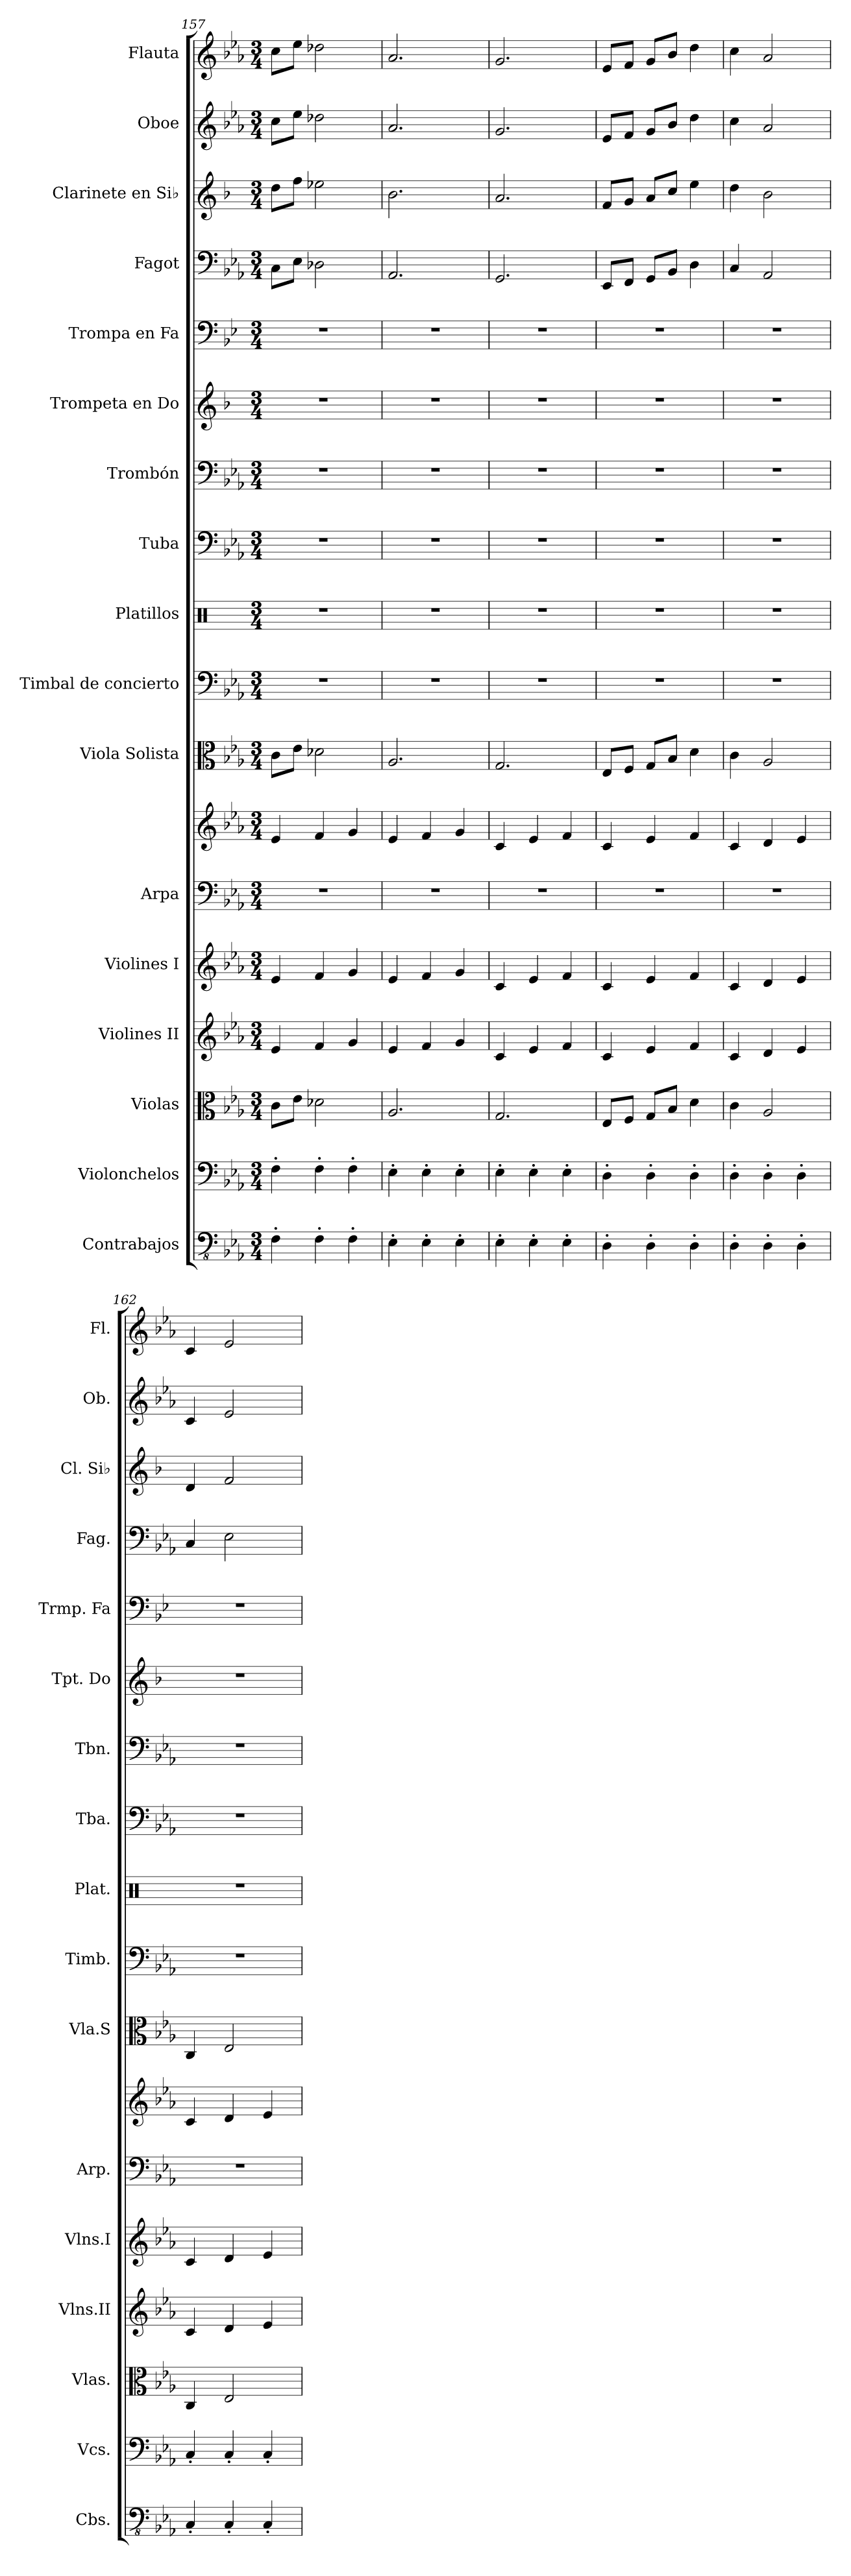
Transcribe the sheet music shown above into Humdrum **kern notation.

**kern	**kern	**kern	**kern	**kern	**kern	**kern	**kern	**kern	**kern	**kern	**kern	**kern	**kern	**kern	**kern	**kern	**kern
*part17	*part16	*part15	*part14	*part13	*part12	*part12	*part11	*part10	*part9	*part8	*part7	*part6	*part5	*part4	*part3	*part2	*part1
*staff18	*staff17	*staff16	*staff15	*staff14	*staff13	*staff12	*staff11	*staff10	*staff9	*staff8	*staff7	*staff6	*staff5	*staff4	*staff3	*staff2	*staff1
*I"Contrabajos	*I"Violonchelos	*I"Violas	*I"Violines II	*I"Violines I	*I"Arpa	*	*I"Viola Solista	*I"Timbal de concierto	*I"Platillos	*I"Tuba	*I"Trombón	*I"Trompeta en Do	*I"Trompa en Fa	*I"Fagot	*I"Clarinete en Si♭	*I"Oboe	*I"Flauta
*I'Cbs.	*I'Vcs.	*I'Vlas.	*I'Vlns.II	*I'Vlns.I	*I'Arp.	*	*I'Vla.S	*I'Timb.	*I'Plat.	*I'Tba.	*I'Tbn.	*I'Tpt. Do	*I'Trmp. Fa	*I'Fag.	*I'Cl. Si♭	*I'Ob.	*I'Fl.
*clefFv4	*clefF4	*clefC3	*clefG2	*clefG2	*clefF4	*clefG2	*clefC3	*clefF4	*clefX	*clefF4	*clefF4	*clefG2	*clefF4	*clefF4	*clefG2	*clefG2	*clefG2
*	*	*	*	*	*	*	*	*	*	*	*	*ITrd1c2	*ITrd4c7	*	*ITrd1c2	*	*
*k[b-e-a-]	*k[b-e-a-]	*k[b-e-a-]	*k[b-e-a-]	*k[b-e-a-]	*k[b-e-a-]	*k[b-e-a-]	*k[b-e-a-]	*k[b-e-a-]	*k[]	*k[b-e-a-]	*k[b-e-a-]	*k[b-e-a-]	*k[b-e-a-]	*k[b-e-a-]	*k[b-e-a-]	*k[b-e-a-]	*k[b-e-a-]
*M3/4	*M3/4	*M3/4	*M3/4	*M3/4	*M3/4	*M3/4	*M3/4	*M3/4	*M3/4	*M3/4	*M3/4	*M3/4	*M3/4	*M3/4	*M3/4	*M3/4	*M3/4
=157	=157	=157	=157	=157	=157	=157	=157	=157	=157	=157	=157	=157	=157	=157	=157	=157	=157
4FF'\	4F'\	8c\L	4e-/	4e-/	2.r	4e-/	8c\L	2.r	2.r	2.r	2.r	2.r	2.r	8C\L	8cc\L	8cc\L	8cc\L
.	.	8e-\J	.	.	.	.	8e-\J	.	.	.	.	.	.	8E-\J	8ee-\J	8ee-\J	8ee-\J
4FF'\	4F'\	2d-X\	4f/	4f/	.	4f/	2d-X\	.	.	.	.	.	.	2D-X\	2dd-X\	2dd-X\	2dd-X\
4FF'\	4F'\	.	4g/	4g/	.	4g/	.	.	.	.	.	.	.	.	.	.	.
!!LO:PB:g=z
=158	=158	=158	=158	=158	=158	=158	=158	=158	=158	=158	=158	=158	=158	=158	=158	=158	=158
4EE-'\	4E-'\	2.A-/	4e-/	4e-/	2.r	4e-/	2.A-/	2.r	2.r	2.r	2.r	2.r	2.r	2.AA-/	2.a-\	2.a-/	2.a-/
4EE-'\	4E-'\	.	4f/	4f/	.	4f/	.	.	.	.	.	.	.	.	.	.	.
4EE-'\	4E-'\	.	4g/	4g/	.	4g/	.	.	.	.	.	.	.	.	.	.	.
=159	=159	=159	=159	=159	=159	=159	=159	=159	=159	=159	=159	=159	=159	=159	=159	=159	=159
4EE-'\	4E-'\	2.G/	4c/	4c/	2.r	4c/	2.G/	2.r	2.r	2.r	2.r	2.r	2.r	2.GG/	2.g/	2.g/	2.g/
4EE-'\	4E-'\	.	4e-/	4e-/	.	4e-/	.	.	.	.	.	.	.	.	.	.	.
4EE-'\	4E-'\	.	4f/	4f/	.	4f/	.	.	.	.	.	.	.	.	.	.	.
=160	=160	=160	=160	=160	=160	=160	=160	=160	=160	=160	=160	=160	=160	=160	=160	=160	=160
4DD'\	4D'\	8E-/L	4c/	4c/	2.r	4c/	8E-/L	2.r	2.r	2.r	2.r	2.r	2.r	8EE-/L	8e-/L	8e-/L	8e-/L
.	.	8F/J	.	.	.	.	8F/J	.	.	.	.	.	.	8FF/J	8f/J	8f/J	8f/J
4DD'\	4D'\	8G/L	4e-/	4e-/	.	4e-/	8G/L	.	.	.	.	.	.	8GG/L	8g/L	8g/L	8g/L
.	.	8B-/J	.	.	.	.	8B-/J	.	.	.	.	.	.	8BB-/J	8b-/J	8b-/J	8b-/J
4DD'\	4D'\	4d\	4f/	4f/	.	4f/	4d\	.	.	.	.	.	.	4D\	4dd\	4dd\	4dd\
=161	=161	=161	=161	=161	=161	=161	=161	=161	=161	=161	=161	=161	=161	=161	=161	=161	=161
4DD'\	4D'\	4c\	4c/	4c/	2.r	4c/	4c\	2.r	2.r	2.r	2.r	2.r	2.r	4C/	4cc\	4cc\	4cc\
4DD'\	4D'\	2A-/	4d/	4d/	.	4d/	2A-/	.	.	.	.	.	.	2AA-/	2a-\	2a-/	2a-/
4DD'\	4D'\	.	4e-/	4e-/	.	4e-/	.	.	.	.	.	.	.	.	.	.	.
=162	=162	=162	=162	=162	=162	=162	=162	=162	=162	=162	=162	=162	=162	=162	=162	=162	=162
4CC'/	4C'/	4C/	4c/	4c/	2.r	4c/	4C/	2.r	2.r	2.r	2.r	2.r	2.r	4C/	4c/	4c/	4c/
4CC'/	4C'/	2E-/	4d/	4d/	.	4d/	2E-/	.	.	.	.	.	.	2E-\	2e-/	2e-/	2e-/
4CC'/	4C'/	.	4e-/	4e-/	.	4e-/	.	.	.	.	.	.	.	.	.	.	.
=	=	=	=	=	=	=	=	=	=	=	=	=	=	=	=	=	=
*-	*-	*-	*-	*-	*-	*-	*-	*-	*-	*-	*-	*-	*-	*-	*-	*-	*-
